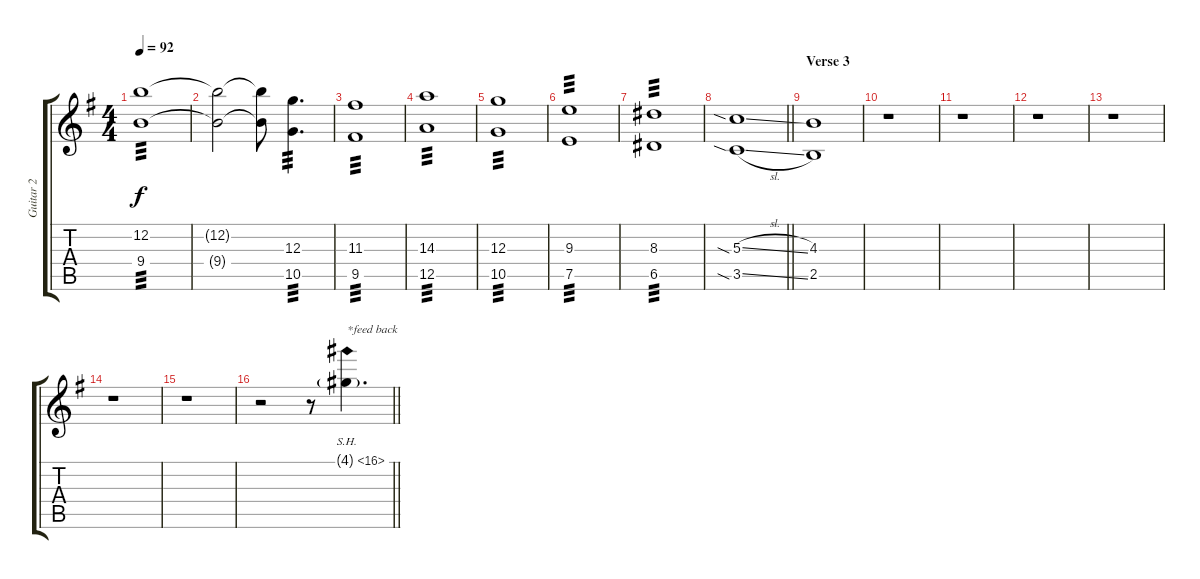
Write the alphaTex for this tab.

\track ("Guitar 2" "Guitar 2") {instrument distortionguitar}
\staff {score tabs}
\tuning (E4 B3 G3 D3 A2 E2) {hide}
\ts (4 4)
\tempo 92
\clef g2
\ks g
(12.2 9.4).1{tp 3 dy f} |
(12.2{t} 9.4{t}).2 (12.2{t} 9.4{t}).8 (12.3 10.5).4{d tp 3} |
(11.3 9.5).1{tp 3} |
(14.3 12.5).1{tp 3} |
(12.3 10.5).1{tp 3} |
(9.3 7.5).1{tp 3} |
(8.3 6.5).1{tp 3} |
\barLineRight lightlight
(5.3{sia sl} 3.5{sia sl}).1 |
\section ("" "Verse 3")
(4.3 2.5).1 |
r.1 |
r.1 |
r.1 |
r.1 |
r.1 |
r.1 |
\barLineRight lightlight
r.2 r.8 4.1{sh 12 g}.4{d txt "*feed back"}
